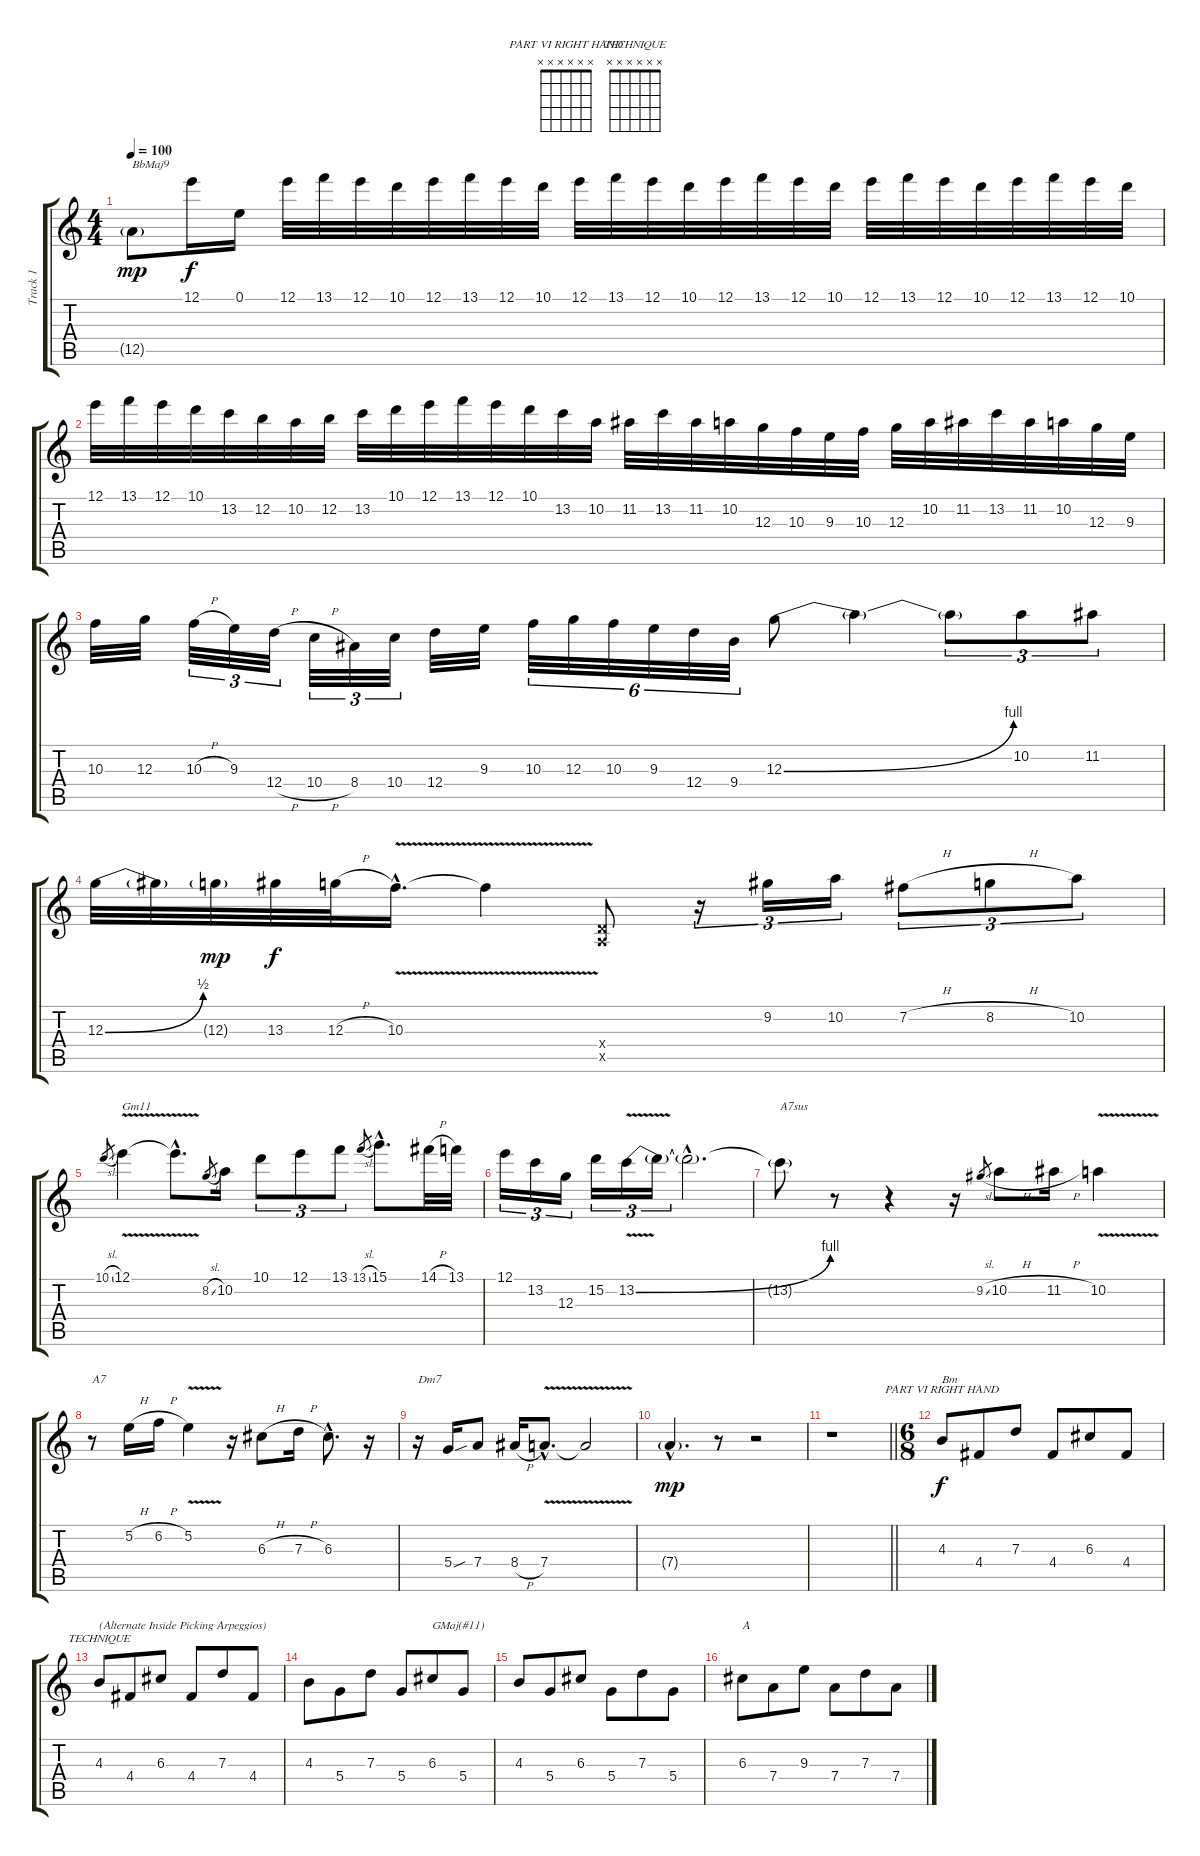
\track ("Track 1" "Track 1") {instrument distortionguitar}
\staff {score tabs}
\tuning (E4 B3 G3 D3 A2 E2) {hide}
\chord ("PART VI RIGHT HAND" x x x x x x)
\chord ("TECHNIQUE" x x x x x x)
\ts (4 4)
\tempo 100
\clef g2
\ks c
12.5{g}.8{txt "BbMaj9" dy mp} 12.1.16{dy f} 0.1.16 12.1.32 13.1.32 12.1.32 10.1.32 12.1.32 13.1.32 12.1.32 10.1.32 12.1.32 13.1.32 12.1.32 10.1.32 12.1.32 13.1.32 12.1.32 10.1.32 12.1.32 13.1.32 12.1.32 10.1.32 12.1.32 13.1.32 12.1.32 10.1.32 |
12.1.32 13.1.32 12.1.32 10.1.32 13.2.32 12.2.32 10.2.32 12.2.32 13.2.32 10.1.32 12.1.32 13.1.32 12.1.32 10.1.32 13.2.32 10.2.32 11.2.32 13.2.32 11.2.32 10.2.32 12.3.32 10.3.32 9.3.32 10.3.32 12.3.32 10.2.32 11.2.32 13.2.32 11.2.32 10.2.32 12.3.32 9.3.32 |
10.3.32 12.3.32 10.3{h}.32{tu (3 2)} 9.3.32{tu (3 2)} 12.4{h}.32{tu (3 2)} 10.4{h}.32{tu (3 2)} 8.4.32{tu (3 2)} 10.4.32{tu (3 2)} 12.4.32 9.3.32 10.3.32{tu (6 4)} 12.3.32{tu (6 4)} 10.3.32{tu (6 4)} 9.3.32{tu (6 4)} 12.4.32{tu (6 4)} 9.4.32{tu (6 4)} 12.3{be (bend 0 0 60 4)}.8 12.3{t}.4 12.3{t}.8{tu (3 2)} 10.2.8{tu (3 2)} 11.2.8{tu (3 2)} |
12.3{be (bend 0 0 60 2)}.32 12.3{t}.32 12.3{g}.32{dy mp} 13.3.32{dy f} 12.3{h}.32 10.3{v hac}.16{d} 10.3{t}.4 (0.4{x} 0.5{x}).8 r.16{tu (3 2)} 9.2.16{tu (3 2)} 10.2.16{tu (3 2)} 7.2{h}.8{tu (3 2)} 8.2{h}.8{tu (3 2)} 10.2.8{tu (3 2)} |
10.1{sl}.8{gr} 12.1{v}.4{txt "Gm11"} 12.1{hac t}.8{d} 8.2{sl}.8{gr} 10.2.16 10.1.8{tu (3 2)} 12.1.8{tu (3 2)} 13.1.8{tu (3 2)} 13.1{sl}.8{gr} 15.1{hac}.8{d} 14.1{h}.32 13.1.32 |
12.1.16{tu (3 2)} 13.2.16{tu (3 2)} 12.3.16{tu (3 2)} 15.2.16{tu (3 2)} 13.2{be (bend 0 0 60 4) v}.16{tu (3 2)} 13.2{t}.16{tu (3 2)} 13.2{hac t}.2{d} |
13.2{t}.8{txt "A7sus"} r.8 r.4 r.16 9.2{sl}.8{gr} 10.2{h}.8 11.2{h}.16 10.2{v}.4 |
r.8{txt "A7"} 5.2{h}.16 6.2{h}.16 5.2{v}.4 r.16 6.3{h}.8 7.3{h}.16 6.3{hac}.8{d} r.16 |
r.16{txt "Dm7"} 5.4{sou}.16 7.4.8 8.4{h}.16 7.4{v hac}.8{d} 7.4{t}.2 |
7.4{g hac}.4{d dy mp} r.8 r.2 |
\barLineRight lightlight
r.1 |
\ts (6 8)
4.3.8{ch "PART VI RIGHT HAND" txt "Bm    " dy f} 4.4.8 7.3.8 4.4.8 6.3.8 4.4.8 |
4.3.8{ch "TECHNIQUE" txt "(Alternate Inside Picking Arpeggios)"} 4.4.8 6.3.8 4.4.8 7.3.8 4.4.8 |
4.3.8 5.4.8 7.3.8 5.4.8 6.3.8{txt "GMaj(#11)"} 5.4.8 |
4.3.8 5.4.8 6.3.8 5.4.8 7.3.8 5.4.8 |
6.3.8{txt "A"} 7.4.8 9.3.8 7.4.8 7.3.8 7.4.8
